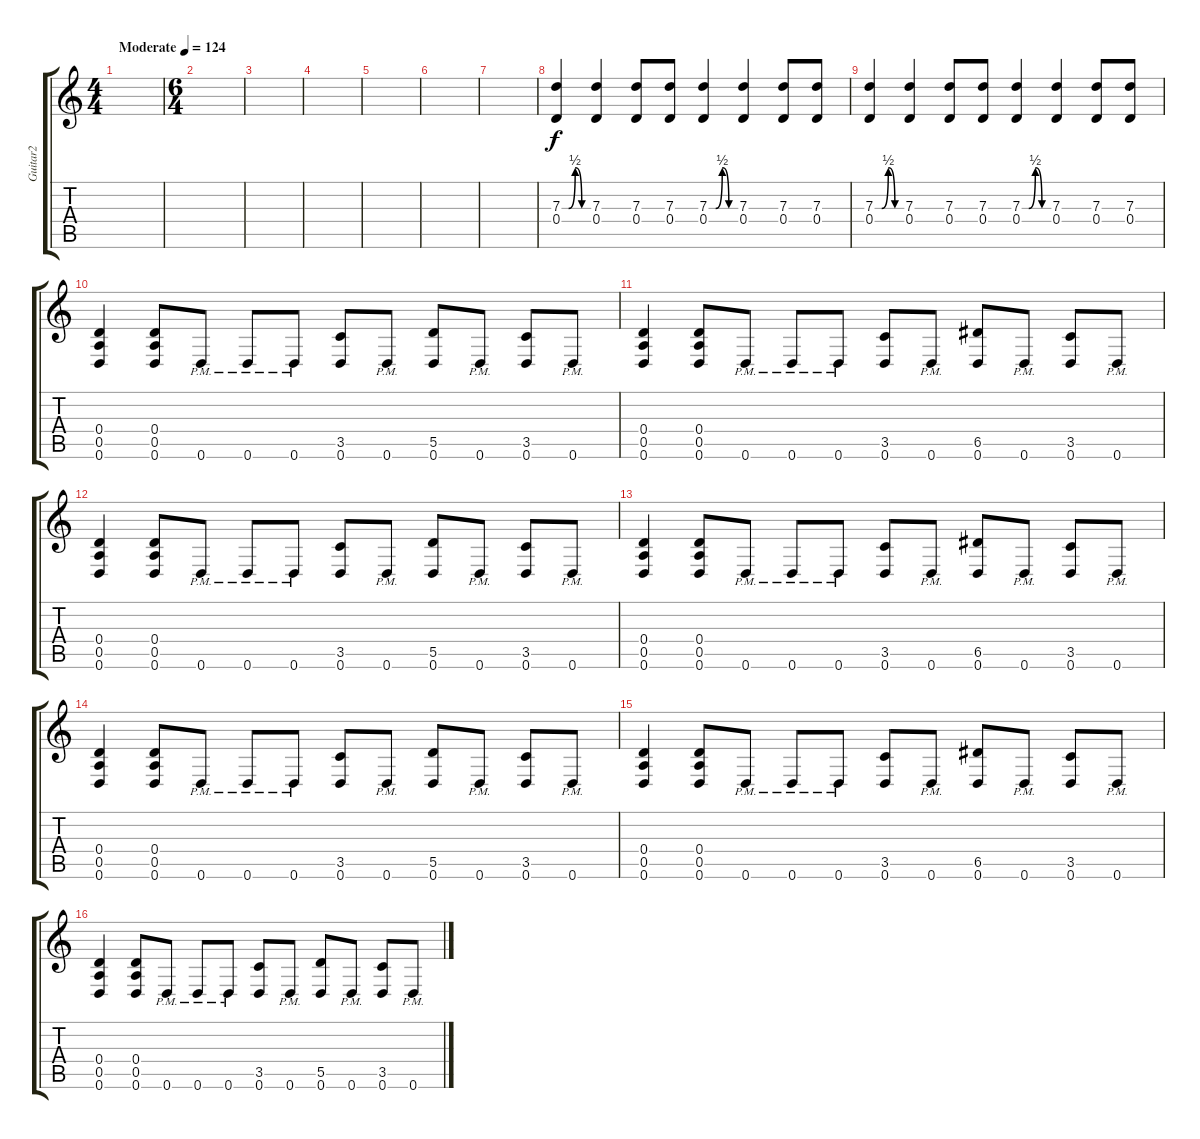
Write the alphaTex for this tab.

\track ("Guitar2" "Guitar2") {instrument overdrivenguitar}
\staff {score tabs}
\tuning (E4 B3 G3 D3 A2 D2) {hide}
\ts (4 4)
\tempo (124 "Moderate")
\clef g2
\ks c
|
\ts (6 4)
|
|
|
|
|
|
(7.3{be (custom 0 0 15 0 30 2 45 0 60 0)} 0.4).4{volume 13} (7.3 0.4).4 (7.3 0.4).8 (7.3 0.4).8 (7.3{be (custom 0 0 15 0 30 2 45 0 60 0)} 0.4).4 (7.3 0.4).4 (7.3 0.4).8 (7.3 0.4).8 |
(7.3{be (custom 0 0 15 0 30 2 45 0 60 0)} 0.4).4 (7.3 0.4).4 (7.3 0.4).8 (7.3 0.4).8 (7.3{be (custom 0 0 15 0 30 2 45 0 60 0)} 0.4).4 (7.3 0.4).4 (7.3 0.4).8 (7.3 0.4).8 |
(0.4 0.5 0.6).4 (0.4 0.5 0.6).8 0.6{pm}.8 0.6{pm}.8 0.6{pm}.8 (3.5 0.6).8 0.6{pm}.8 (5.5 0.6).8 0.6{pm}.8 (3.5 0.6).8 0.6{pm}.8 |
(0.4 0.5 0.6).4 (0.4 0.5 0.6).8 0.6{pm}.8 0.6{pm}.8 0.6{pm}.8 (3.5 0.6).8 0.6{pm}.8 (6.5 0.6).8 0.6{pm}.8 (3.5 0.6).8 0.6{pm}.8 |
(0.4 0.5 0.6).4 (0.4 0.5 0.6).8 0.6{pm}.8 0.6{pm}.8 0.6{pm}.8 (3.5 0.6).8 0.6{pm}.8 (5.5 0.6).8 0.6{pm}.8 (3.5 0.6).8 0.6{pm}.8 |
(0.4 0.5 0.6).4 (0.4 0.5 0.6).8 0.6{pm}.8 0.6{pm}.8 0.6{pm}.8 (3.5 0.6).8 0.6{pm}.8 (6.5 0.6).8 0.6{pm}.8 (3.5 0.6).8 0.6{pm}.8 |
(0.4 0.5 0.6).4 (0.4 0.5 0.6).8 0.6{pm}.8 0.6{pm}.8 0.6{pm}.8 (3.5 0.6).8 0.6{pm}.8 (5.5 0.6).8 0.6{pm}.8 (3.5 0.6).8 0.6{pm}.8 |
(0.4 0.5 0.6).4 (0.4 0.5 0.6).8 0.6{pm}.8 0.6{pm}.8 0.6{pm}.8 (3.5 0.6).8 0.6{pm}.8 (6.5 0.6).8 0.6{pm}.8 (3.5 0.6).8 0.6{pm}.8 |
(0.4 0.5 0.6).4 (0.4 0.5 0.6).8 0.6{pm}.8 0.6{pm}.8 0.6{pm}.8 (3.5 0.6).8 0.6{pm}.8 (5.5 0.6).8 0.6{pm}.8 (3.5 0.6).8 0.6{pm}.8
